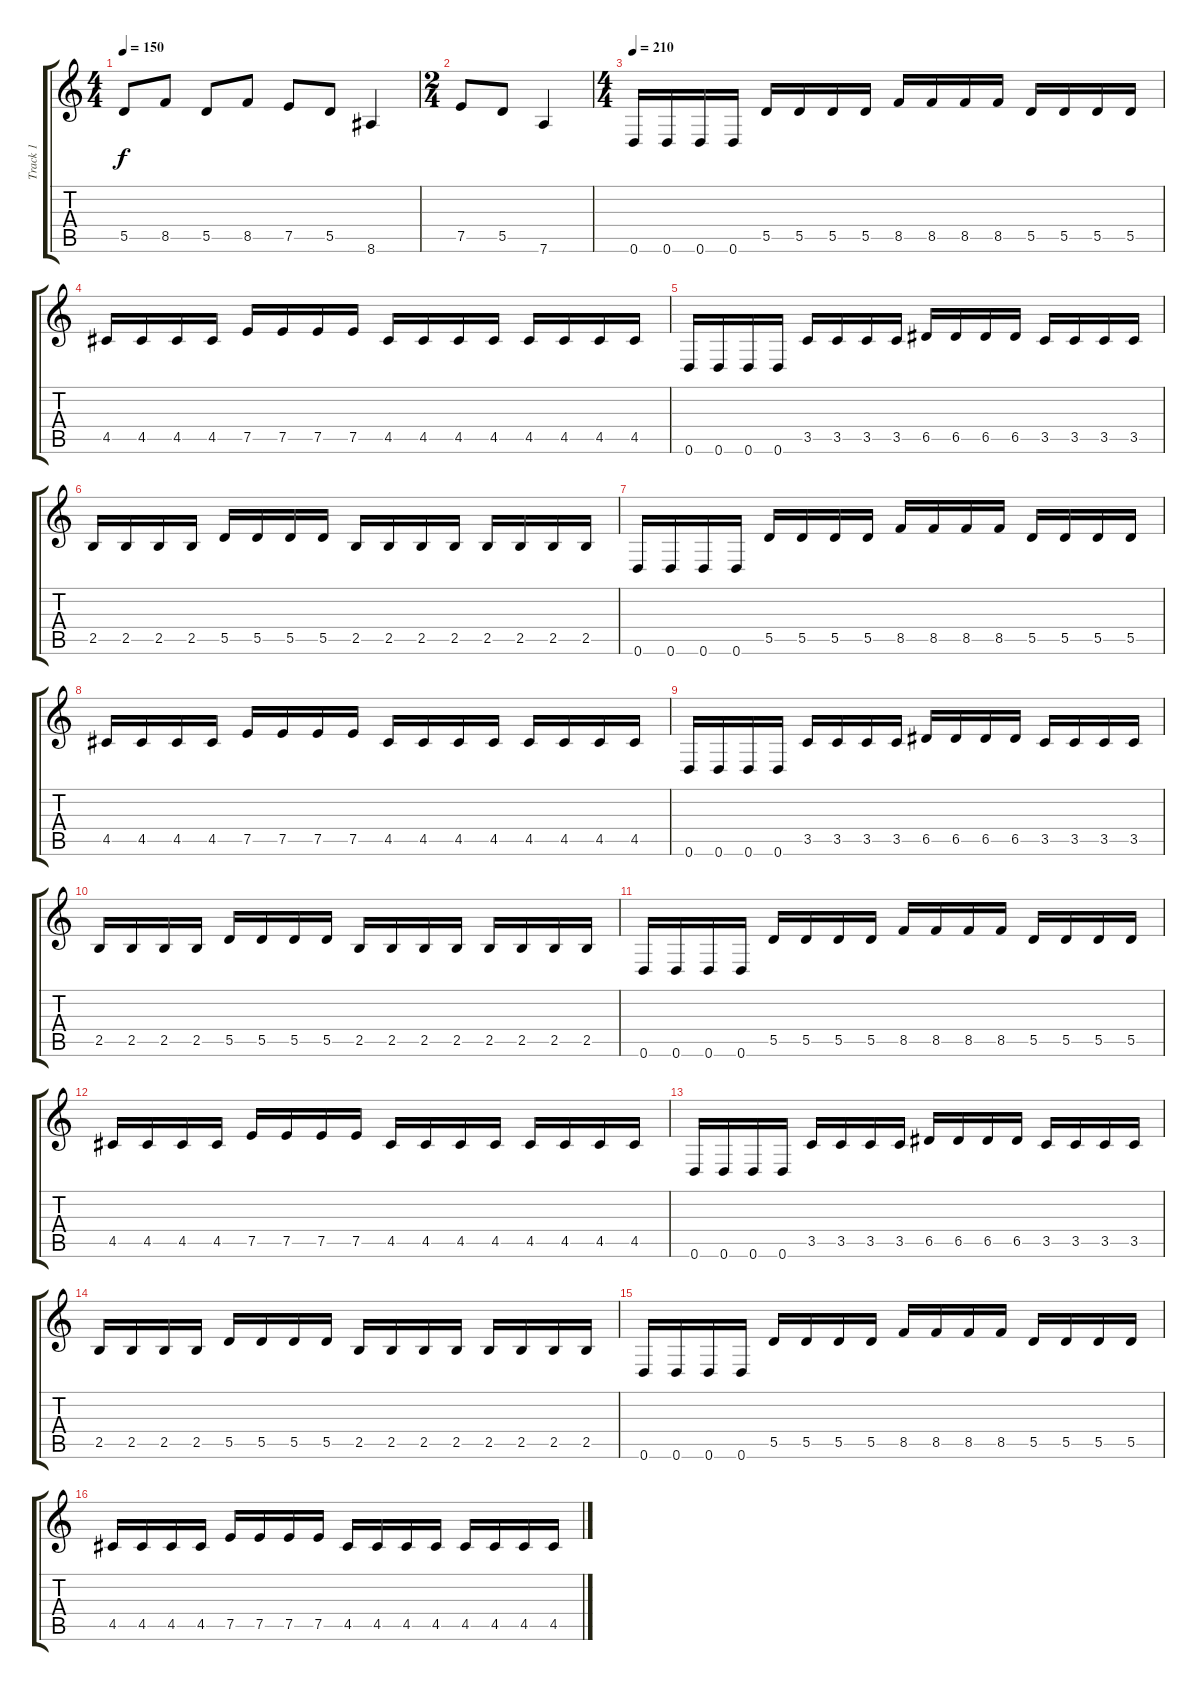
\track ("Track 1" "Track 1") {instrument distortionguitar}
\staff {score tabs}
\tuning (E4 B3 G3 D3 A2 D2) {hide}
\ts (4 4)
\tempo 150
\clef g2
\ks c
5.5.8{dy f} 8.5.8 5.5.8 8.5.8 7.5.8 5.5.8 8.6.4 |
\ts (2 4)
7.5.8 5.5.8 7.6.4 |
\ts (4 4)
\tempo 210
0.6.16 0.6.16 0.6.16 0.6.16 5.5.16 5.5.16 5.5.16 5.5.16 8.5.16 8.5.16 8.5.16 8.5.16 5.5.16 5.5.16 5.5.16 5.5.16 |
4.5.16 4.5.16 4.5.16 4.5.16 7.5.16 7.5.16 7.5.16 7.5.16 4.5.16 4.5.16 4.5.16 4.5.16 4.5.16 4.5.16 4.5.16 4.5.16 |
0.6.16 0.6.16 0.6.16 0.6.16 3.5.16 3.5.16 3.5.16 3.5.16 6.5.16 6.5.16 6.5.16 6.5.16 3.5.16 3.5.16 3.5.16 3.5.16 |
2.5.16 2.5.16 2.5.16 2.5.16 5.5.16 5.5.16 5.5.16 5.5.16 2.5.16 2.5.16 2.5.16 2.5.16 2.5.16 2.5.16 2.5.16 2.5.16 |
0.6.16 0.6.16 0.6.16 0.6.16 5.5.16 5.5.16 5.5.16 5.5.16 8.5.16 8.5.16 8.5.16 8.5.16 5.5.16 5.5.16 5.5.16 5.5.16 |
4.5.16 4.5.16 4.5.16 4.5.16 7.5.16 7.5.16 7.5.16 7.5.16 4.5.16 4.5.16 4.5.16 4.5.16 4.5.16 4.5.16 4.5.16 4.5.16 |
0.6.16 0.6.16 0.6.16 0.6.16 3.5.16 3.5.16 3.5.16 3.5.16 6.5.16 6.5.16 6.5.16 6.5.16 3.5.16 3.5.16 3.5.16 3.5.16 |
2.5.16 2.5.16 2.5.16 2.5.16 5.5.16 5.5.16 5.5.16 5.5.16 2.5.16 2.5.16 2.5.16 2.5.16 2.5.16 2.5.16 2.5.16 2.5.16 |
0.6.16 0.6.16 0.6.16 0.6.16 5.5.16 5.5.16 5.5.16 5.5.16 8.5.16 8.5.16 8.5.16 8.5.16 5.5.16 5.5.16 5.5.16 5.5.16 |
4.5.16 4.5.16 4.5.16 4.5.16 7.5.16 7.5.16 7.5.16 7.5.16 4.5.16 4.5.16 4.5.16 4.5.16 4.5.16 4.5.16 4.5.16 4.5.16 |
0.6.16 0.6.16 0.6.16 0.6.16 3.5.16 3.5.16 3.5.16 3.5.16 6.5.16 6.5.16 6.5.16 6.5.16 3.5.16 3.5.16 3.5.16 3.5.16 |
2.5.16 2.5.16 2.5.16 2.5.16 5.5.16 5.5.16 5.5.16 5.5.16 2.5.16 2.5.16 2.5.16 2.5.16 2.5.16 2.5.16 2.5.16 2.5.16 |
0.6.16 0.6.16 0.6.16 0.6.16 5.5.16 5.5.16 5.5.16 5.5.16 8.5.16 8.5.16 8.5.16 8.5.16 5.5.16 5.5.16 5.5.16 5.5.16 |
4.5.16 4.5.16 4.5.16 4.5.16 7.5.16 7.5.16 7.5.16 7.5.16 4.5.16 4.5.16 4.5.16 4.5.16 4.5.16 4.5.16 4.5.16 4.5.16
